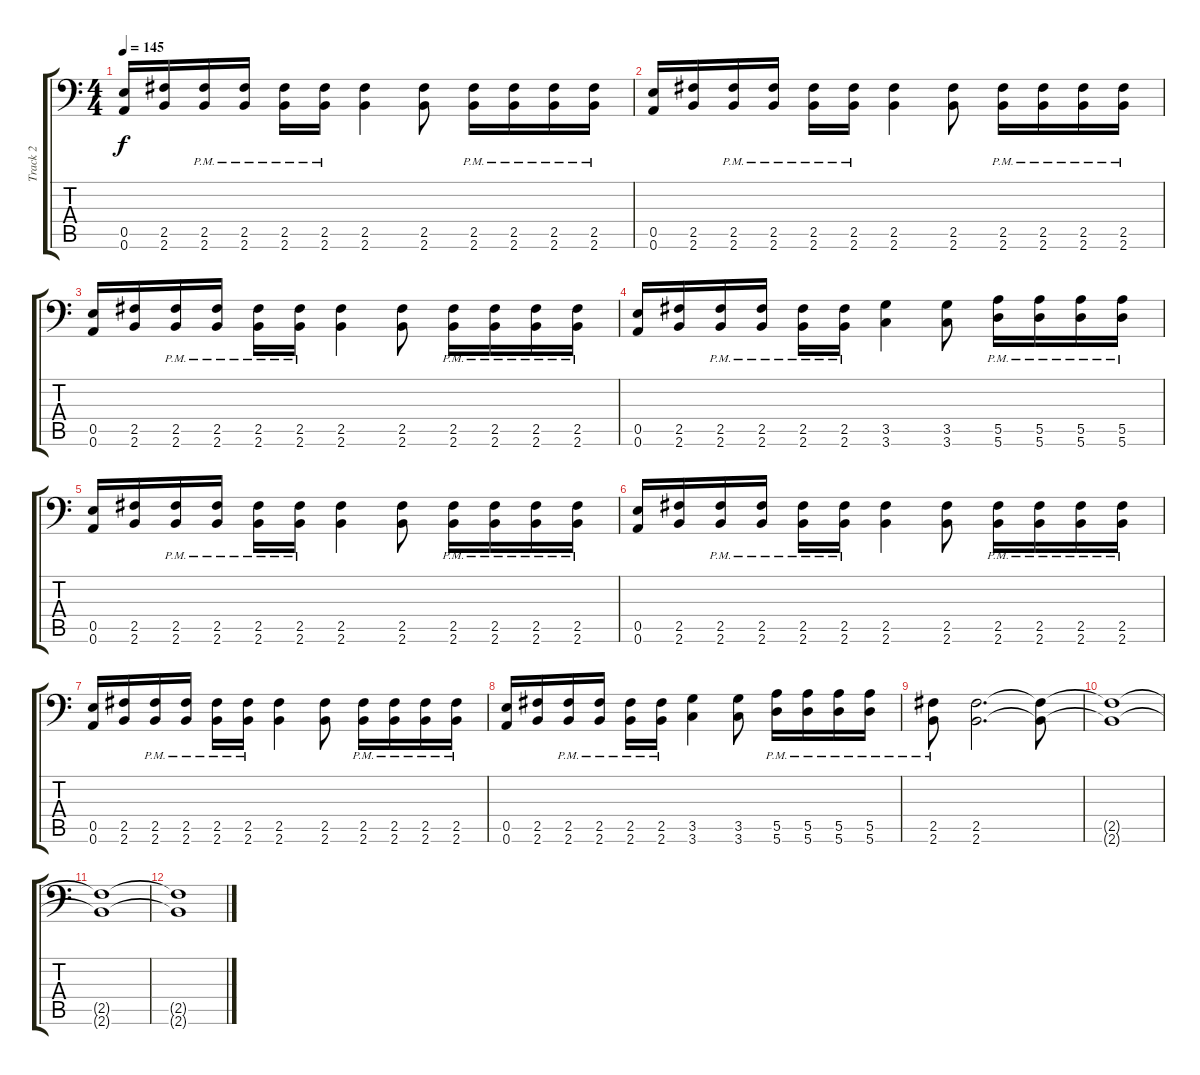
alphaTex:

\track ("Track 2" "Track 2") {instrument distortionguitar}
\staff {score tabs}
\tuning (B3 Gb3 D3 A2 E2 A1) {hide}
\ts (4 4)
\tempo 145
\clef f4
\ks c
(0.5 0.6).16{dy f} (2.5 2.6).16 (2.5{pm} 2.6{pm}).16 (2.5{pm} 2.6{pm}).16 (2.5{pm} 2.6{pm}).16 (2.5{pm} 2.6{pm}).16 (2.5 2.6).4 (2.5 2.6).8 (2.5{pm} 2.6{pm}).16 (2.5{pm} 2.6{pm}).16 (2.5{pm} 2.6{pm}).16 (2.5{pm} 2.6{pm}).16 |
(0.5 0.6).16 (2.5 2.6).16 (2.5{pm} 2.6{pm}).16 (2.5{pm} 2.6{pm}).16 (2.5{pm} 2.6{pm}).16 (2.5{pm} 2.6{pm}).16 (2.5 2.6).4 (2.5 2.6).8 (2.5{pm} 2.6{pm}).16 (2.5{pm} 2.6{pm}).16 (2.5{pm} 2.6{pm}).16 (2.5{pm} 2.6{pm}).16 |
(0.5 0.6).16 (2.5 2.6).16 (2.5{pm} 2.6{pm}).16 (2.5{pm} 2.6{pm}).16 (2.5{pm} 2.6{pm}).16 (2.5{pm} 2.6{pm}).16 (2.5 2.6).4 (2.5 2.6).8 (2.5{pm} 2.6{pm}).16 (2.5{pm} 2.6{pm}).16 (2.5{pm} 2.6{pm}).16 (2.5{pm} 2.6{pm}).16 |
(0.5 0.6).16 (2.5 2.6).16 (2.5{pm} 2.6{pm}).16 (2.5{pm} 2.6{pm}).16 (2.5{pm} 2.6{pm}).16 (2.5{pm} 2.6{pm}).16 (3.5 3.6).4 (3.5 3.6).8 (5.5{pm} 5.6{pm}).16 (5.5{pm} 5.6{pm}).16 (5.5{pm} 5.6{pm}).16 (5.5{pm} 5.6{pm}).16 |
(0.5 0.6).16 (2.5 2.6).16 (2.5{pm} 2.6{pm}).16 (2.5{pm} 2.6{pm}).16 (2.5{pm} 2.6{pm}).16 (2.5{pm} 2.6{pm}).16 (2.5 2.6).4 (2.5 2.6).8 (2.5{pm} 2.6{pm}).16 (2.5{pm} 2.6{pm}).16 (2.5{pm} 2.6{pm}).16 (2.5{pm} 2.6{pm}).16 |
(0.5 0.6).16 (2.5 2.6).16 (2.5{pm} 2.6{pm}).16 (2.5{pm} 2.6{pm}).16 (2.5{pm} 2.6{pm}).16 (2.5{pm} 2.6{pm}).16 (2.5 2.6).4 (2.5 2.6).8 (2.5{pm} 2.6{pm}).16 (2.5{pm} 2.6{pm}).16 (2.5{pm} 2.6{pm}).16 (2.5{pm} 2.6{pm}).16 |
(0.5 0.6).16 (2.5 2.6).16 (2.5{pm} 2.6{pm}).16 (2.5{pm} 2.6{pm}).16 (2.5{pm} 2.6{pm}).16 (2.5{pm} 2.6{pm}).16 (2.5 2.6).4 (2.5 2.6).8 (2.5{pm} 2.6{pm}).16 (2.5{pm} 2.6{pm}).16 (2.5{pm} 2.6{pm}).16 (2.5{pm} 2.6{pm}).16 |
(0.5 0.6).16 (2.5 2.6).16 (2.5{pm} 2.6{pm}).16 (2.5{pm} 2.6{pm}).16 (2.5{pm} 2.6{pm}).16 (2.5{pm} 2.6{pm}).16 (3.5 3.6).4 (3.5 3.6).8 (5.5{pm} 5.6{pm}).16 (5.5{pm} 5.6{pm}).16 (5.5{pm} 5.6{pm}).16 (5.5{pm} 5.6{pm}).16 |
(2.5{pm} 2.6{pm}).8 (2.5 2.6).2{d} (2.5{t} 2.6{t}).8 |
(2.5{t} 2.6{t}).1 |
(2.5{t} 2.6{t}).1 |
(2.5{t} 2.6{t}).1
